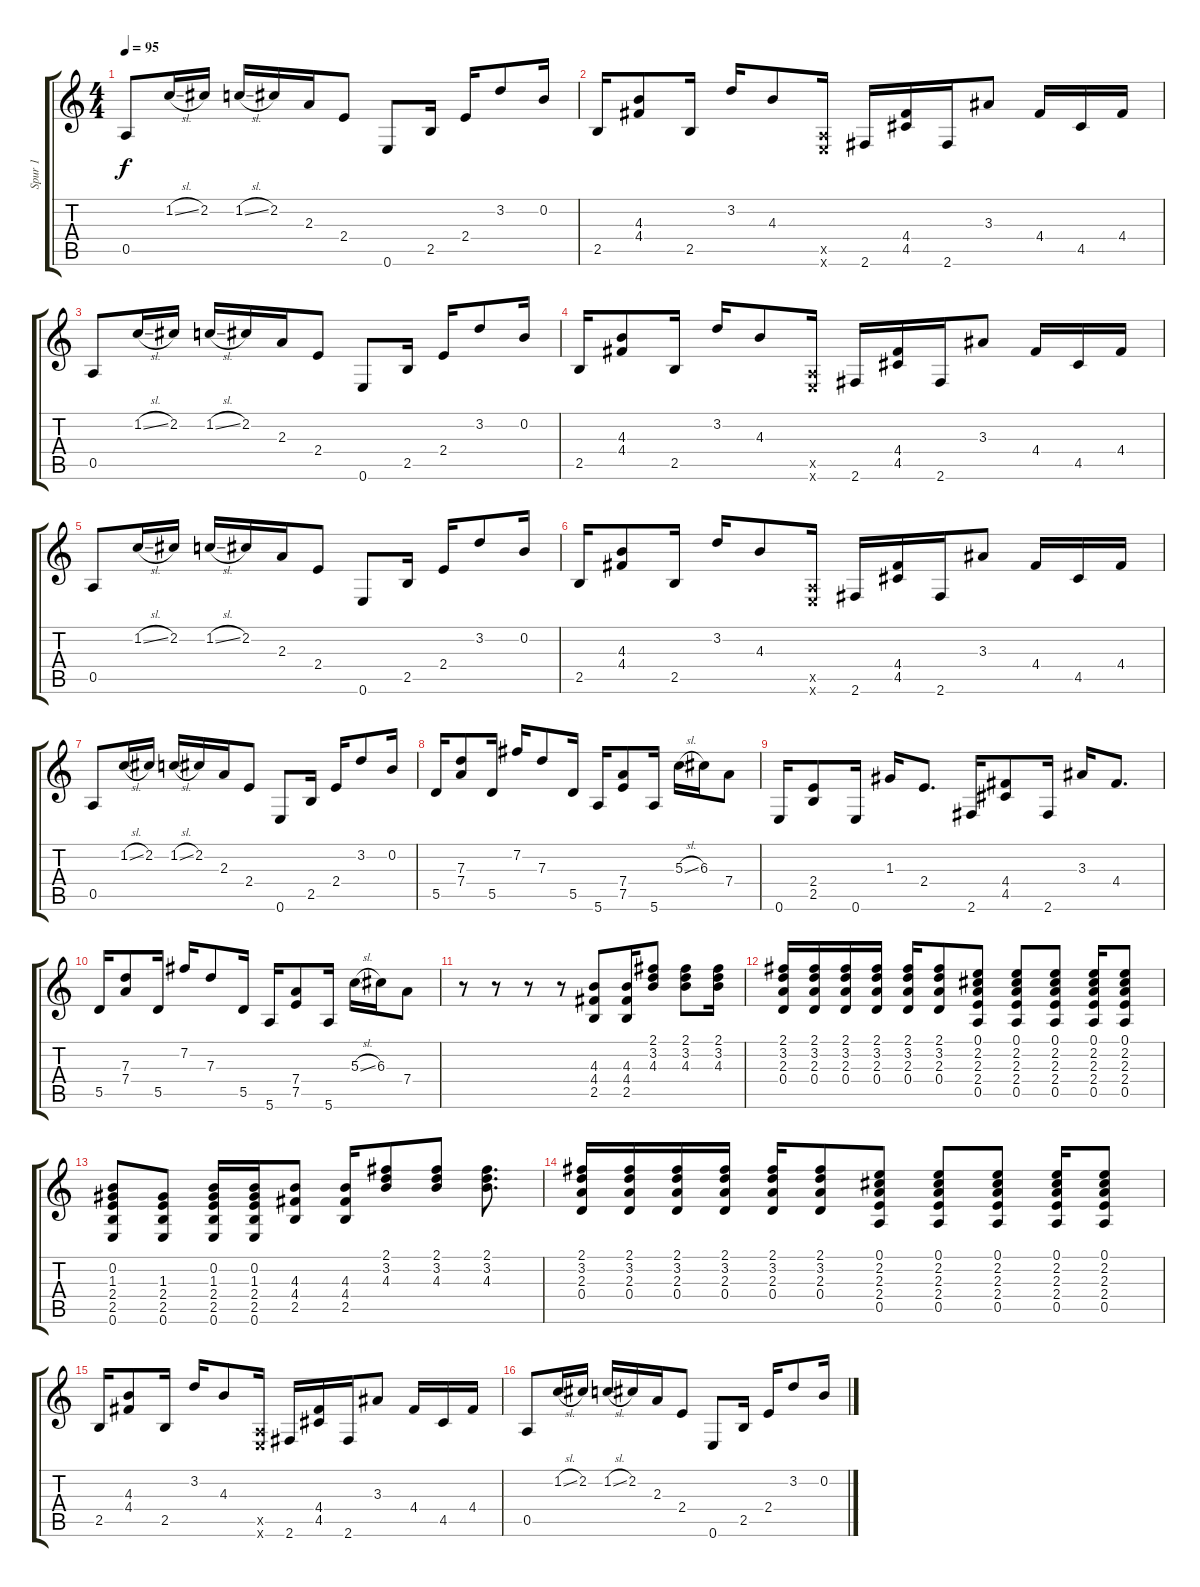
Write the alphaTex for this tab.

\track ("Spur 1" "Spur 1") {instrument electricguitarclean}
\staff {score tabs}
\tuning (E4 B3 G3 D3 A2 E2) {hide}
\ts (4 4)
\tempo 95
\clef g2
\ks c
0.5.8{dy f} 1.2{sl}.16 2.2.16 1.2{sl}.16 2.2.16 2.3.16 2.4.8 0.6.8 2.5.16 2.4.16 3.2.8 0.2.16 |
2.5.16 (4.3 4.4).8 2.5.16 3.2.16 4.3.8 (0.5{x} 0.6{x}).16 2.6.16 (4.4 4.5).16 2.6.16 3.3.8 4.4.16 4.5.16 4.4.16 |
0.5.8 1.2{sl}.16 2.2.16 1.2{sl}.16 2.2.16 2.3.16 2.4.8 0.6.8 2.5.16 2.4.16 3.2.8 0.2.16 |
2.5.16 (4.3 4.4).8 2.5.16 3.2.16 4.3.8 (0.5{x} 0.6{x}).16 2.6.16 (4.4 4.5).16 2.6.16 3.3.8 4.4.16 4.5.16 4.4.16 |
0.5.8 1.2{sl}.16 2.2.16 1.2{sl}.16 2.2.16 2.3.16 2.4.8 0.6.8 2.5.16 2.4.16 3.2.8 0.2.16 |
2.5.16 (4.3 4.4).8 2.5.16 3.2.16 4.3.8 (0.5{x} 0.6{x}).16 2.6.16 (4.4 4.5).16 2.6.16 3.3.8 4.4.16 4.5.16 4.4.16 |
0.5.8 1.2{sl}.16 2.2.16 1.2{sl}.16 2.2.16 2.3.16 2.4.8 0.6.8 2.5.16 2.4.16 3.2.8 0.2.16 |
5.5.16 (7.3 7.4).8 5.5.16 7.2.16 7.3.8 5.5.16 5.6.16 (7.4 7.5).8 5.6.16 5.3{sl}.16 6.3.16 7.4.8 |
0.6.16 (2.4 2.5).8 0.6.16 1.3.16 2.4.8{d} 2.6.16 (4.4 4.5).8 2.6.16 3.3.16 4.4.8{d} |
5.5.16 (7.3 7.4).8 5.5.16 7.2.16 7.3.8 5.5.16 5.6.16 (7.4 7.5).8 5.6.16 5.3{sl}.16 6.3.16 7.4.8 |
r.8 r.8 r.8 r.8 (4.3 4.4 2.5).8 (4.3 4.4 2.5).16 (2.1 3.2 4.3).8 (2.1 3.2 4.3).8 (2.1 3.2 4.3).16 |
(2.1 3.2 2.3 0.4).16 (2.1 3.2 2.3 0.4).16 (2.1 3.2 2.3 0.4).16 (2.1 3.2 2.3 0.4).16 (2.1 3.2 2.3 0.4).16 (2.1 3.2 2.3 0.4).8 (0.1 2.2 2.3 2.4 0.5).8 (0.1 2.2 2.3 2.4 0.5).8 (0.1 2.2 2.3 2.4 0.5).8 (0.1 2.2 2.3 2.4 0.5).16 (0.1 2.2 2.3 2.4 0.5).8 |
(0.2 1.3 2.4 2.5 0.6).8 (1.3 2.4 2.5 0.6).8 (0.2 1.3 2.4 2.5 0.6).16 (0.2 1.3 2.4 2.5 0.6).16 (4.3 4.4 2.5).8 (4.3 4.4 2.5).16 (2.1 3.2 4.3).8 (2.1 3.2 4.3).8 (2.1 3.2 4.3).8{d} |
(2.1 3.2 2.3 0.4).16 (2.1 3.2 2.3 0.4).16 (2.1 3.2 2.3 0.4).16 (2.1 3.2 2.3 0.4).16 (2.1 3.2 2.3 0.4).16 (2.1 3.2 2.3 0.4).8 (0.1 2.2 2.3 2.4 0.5).8 (0.1 2.2 2.3 2.4 0.5).8 (0.1 2.2 2.3 2.4 0.5).8 (0.1 2.2 2.3 2.4 0.5).16 (0.1 2.2 2.3 2.4 0.5).8 |
2.5.16 (4.3 4.4).8 2.5.16 3.2.16 4.3.8 (0.5{x} 0.6{x}).16 2.6.16 (4.4 4.5).16 2.6.16 3.3.8 4.4.16 4.5.16 4.4.16 |
0.5.8 1.2{sl}.16 2.2.16 1.2{sl}.16 2.2.16 2.3.16 2.4.8 0.6.8 2.5.16 2.4.16 3.2.8 0.2.16
